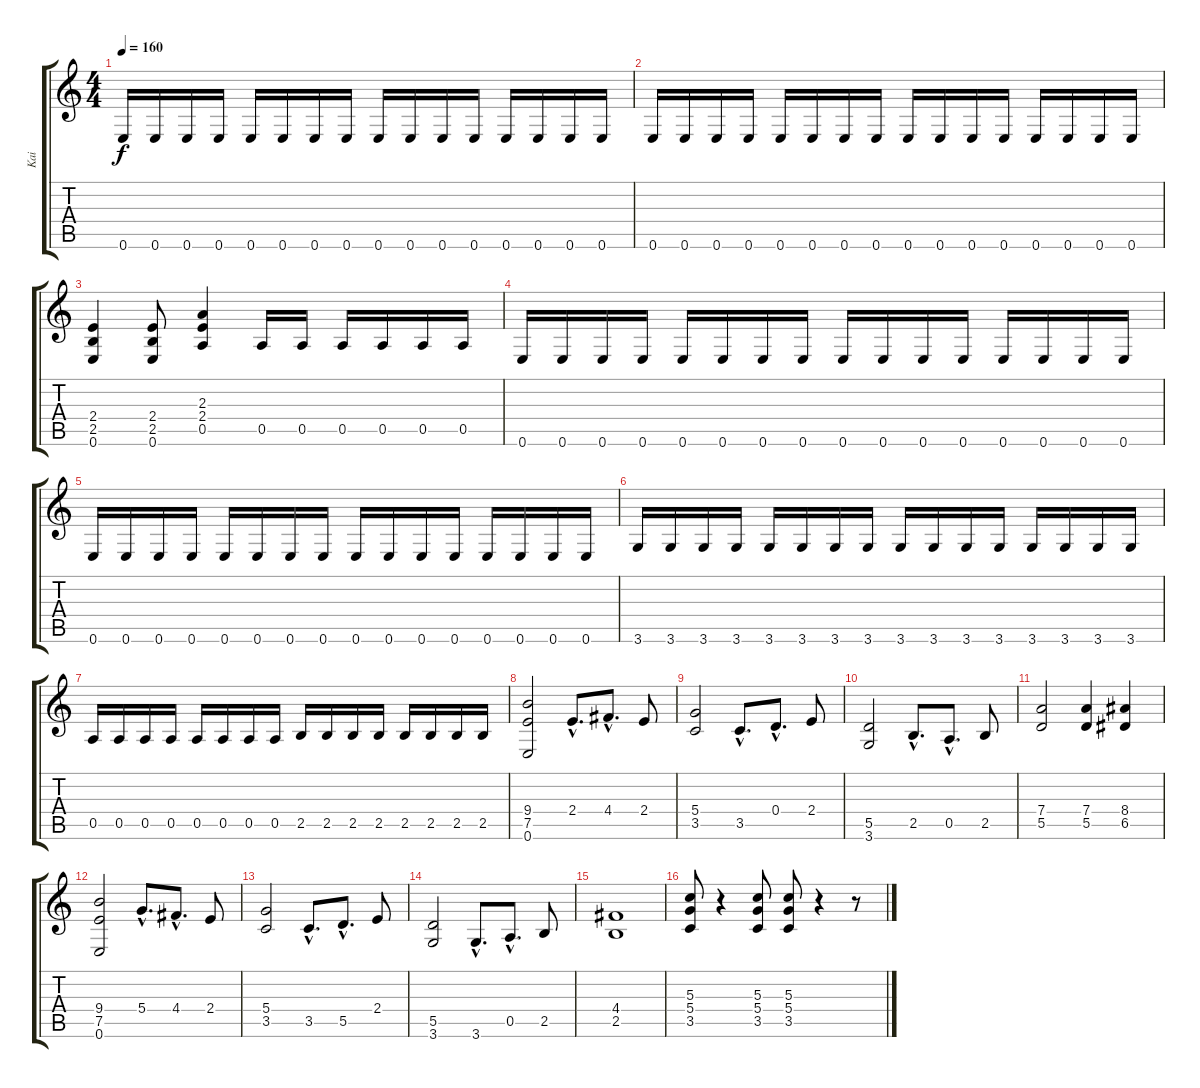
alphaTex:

\track ("Kai" "Kai") {instrument distortionguitar}
\staff {score tabs}
\tuning (E4 B3 G3 D3 A2 E2) {hide}
\ts (4 4)
\tempo 160
\clef g2
\ks c
0.6.16{dy f} 0.6.16 0.6.16 0.6.16 0.6.16 0.6.16 0.6.16 0.6.16 0.6.16 0.6.16 0.6.16 0.6.16 0.6.16 0.6.16 0.6.16 0.6.16 |
0.6.16 0.6.16 0.6.16 0.6.16 0.6.16 0.6.16 0.6.16 0.6.16 0.6.16 0.6.16 0.6.16 0.6.16 0.6.16 0.6.16 0.6.16 0.6.16 |
(2.4 2.5 0.6).4 (2.4 2.5 0.6).8 (2.3 2.4 0.5).4 0.5.16 0.5.16 0.5.16 0.5.16 0.5.16 0.5.16 |
0.6.16 0.6.16 0.6.16 0.6.16 0.6.16 0.6.16 0.6.16 0.6.16 0.6.16 0.6.16 0.6.16 0.6.16 0.6.16 0.6.16 0.6.16 0.6.16 |
0.6.16 0.6.16 0.6.16 0.6.16 0.6.16 0.6.16 0.6.16 0.6.16 0.6.16 0.6.16 0.6.16 0.6.16 0.6.16 0.6.16 0.6.16 0.6.16 |
3.6.16 3.6.16 3.6.16 3.6.16 3.6.16 3.6.16 3.6.16 3.6.16 3.6.16 3.6.16 3.6.16 3.6.16 3.6.16 3.6.16 3.6.16 3.6.16 |
0.5.16 0.5.16 0.5.16 0.5.16 0.5.16 0.5.16 0.5.16 0.5.16 2.5.16 2.5.16 2.5.16 2.5.16 2.5.16 2.5.16 2.5.16 2.5.16 |
(9.4 7.5 0.6).2 2.4{hac}.8{d} 4.4{hac}.8{d} 2.4.8 |
(5.4 3.5).2 3.5{hac}.8{d} 0.4{hac}.8{d} 2.4.8 |
(5.5 3.6).2 2.5{hac}.8{d} 0.5{hac}.8{d} 2.5.8 |
(7.4 5.5).2 (7.4 5.5).4 (8.4 6.5).4 |
(9.4 7.5 0.6).2 5.4{hac}.8{d} 4.4{hac}.8{d} 2.4.8 |
(5.4 3.5).2 3.5{hac}.8{d} 5.5{hac}.8{d} 2.4.8 |
(5.5 3.6).2 3.6{hac}.8{d} 0.5{hac}.8{d} 2.5.8 |
(4.4 2.5).1 |
(5.3 5.4 3.5).8 r.4 (5.3 5.4 3.5).8 (5.3 5.4 3.5).8 r.4 r.8
